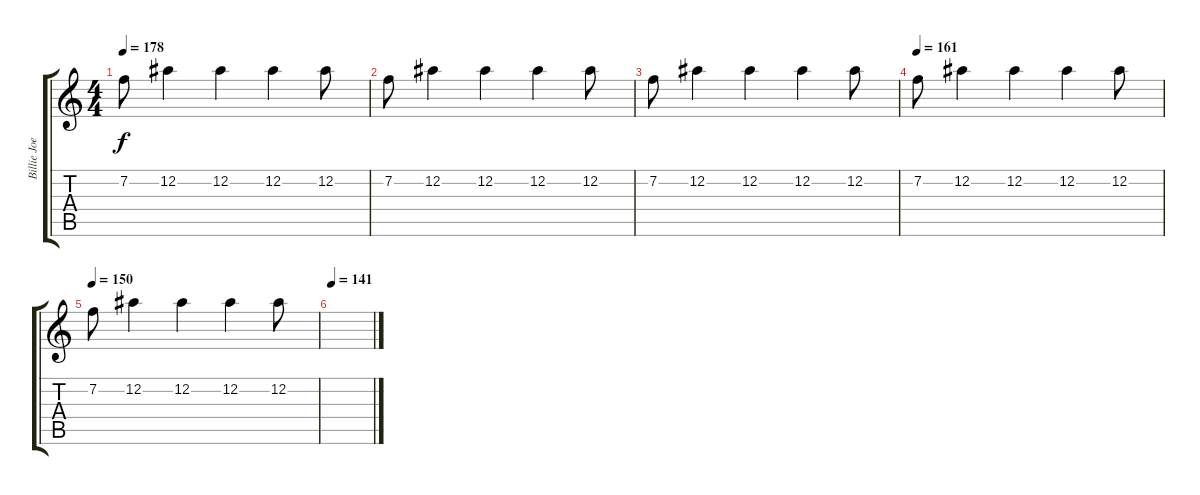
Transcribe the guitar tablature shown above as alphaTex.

\track ("Billie Joe (2nd Guitar)" "Billie Joe") {instrument overdrivenguitar}
\staff {score tabs}
\tuning (Eb4 Bb3 Gb3 Db3 Ab2 Eb2) {hide}
\ts (4 4)
\tempo 178
\clef g2
\ks c
7.2.8{dy f} 12.2.4 12.2.4 12.2.4 12.2.8 |
7.2.8 12.2.4 12.2.4 12.2.4 12.2.8 |
7.2.8 12.2.4 12.2.4 12.2.4 12.2.8 |
\tempo 161
7.2.8 12.2.4 12.2.4 12.2.4 12.2.8 |
\tempo 150
7.2.8 12.2.4 12.2.4 12.2.4 12.2.8 |
\tempo 141
